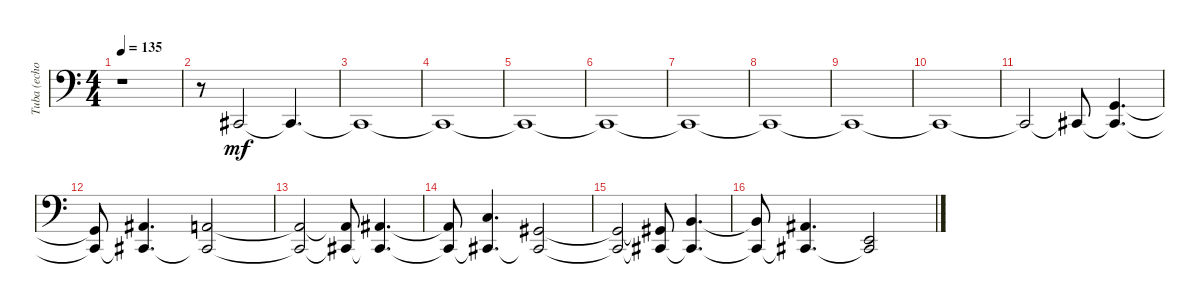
\track ("Tuba (echo)" "Tuba (echo") {instrument trombone}
\staff {score}
\tuning (E4 B3 G3 D3 A2 E2 B1) {hide}
\ts (4 4)
\tempo 135
\clef f4
\ks c
r.1{dy mf instrument trombone} |
r.8 2.7.2 2.7{t}.4{d} |
2.7{t}.1 |
2.7{t}.1 |
2.7{t}.1 |
2.7{t}.1 |
2.7{t}.1 |
2.7{t}.1 |
2.7{t}.1 |
2.7{t}.1 |
2.7{t}.2 2.7{t}.8 (3.6 2.7{t}).4{d} |
(3.6{t} 2.7{t}).8 (1.5 2.7{t}).4{d} (0.5 2.7{t}).2 |
(0.5{t} 2.7{t}).2 (0.5{t} 2.7{t}).8 (1.5 2.7{t}).4{d} |
(1.5{t} 2.7{t}).8 (3.5 2.7{t}).4{d} (4.6 2.7{t}).2 |
(4.6{t} 2.7{t}).2 (4.6{t} 2.7{t}).8 (2.5 2.7{t}).4{d} |
(2.5{t} 2.7{t}).8 (1.5 2.7{t}).4{d} (0.6 2.7{t}).2
